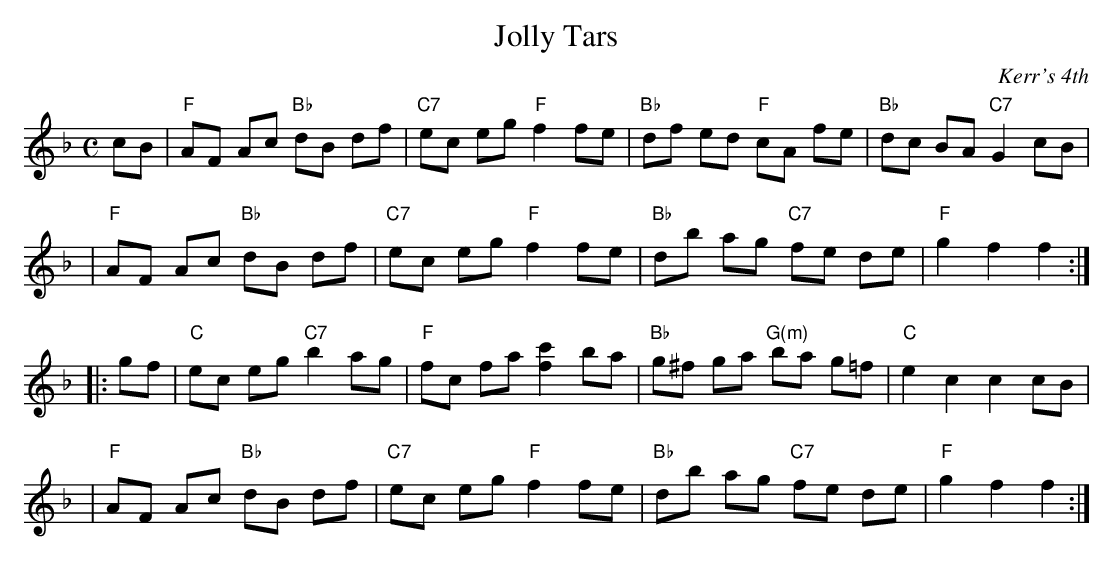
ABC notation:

X:1
T: Jolly Tars
O: Kerr's 4th
M: C
L: 1/8
K: F
cB \
| "F"AF Ac "Bb"dB df | "C7"ec eg "F"f2 fe | "Bb"df ed  "F"cA fe | "Bb"dc BA "C7"G2 cB |
| "F"AF Ac "Bb"dB df | "C7"ec eg "F"f2 fe | "Bb"db ag "C7"fe de |  "F"g2 f2     f2   :|
|: gf \
| "C"ec eg "C7"b2 ag | "F"fc fa [c'2f2] ba | "Bb"g^f ga "G(m)"ba g=f | "C"e2 c2 c2 cB |
| "F"AF Ac "Bb"dB df | "C7"ec eg "F"f2 fe | "Bb"db ag  "C7"  fe de  | "F"g2 f2 f2   :|
